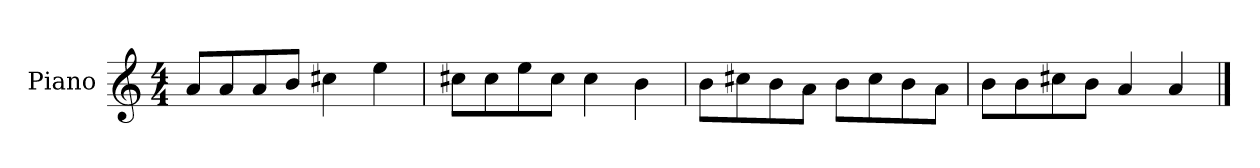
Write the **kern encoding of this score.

**kern
*part1
*staff1
*I"Piano
*I'P-no
*clefG2
*k[]
*M4/4
*MM90
=1
8a/L
8a/
8a/
8b/J
4cc#X\
4ee\
=2
8cc#X\L
8cc#\
8ee\
8cc#\J
4cc#\
4b\
=3
8b\L
8cc#X\
8b\
8a\J
8b\L
8cc#\
8b\
8a\J
=4
8b\L
8b\
8cc#X\
8b\J
4a/
4a/
==
*-
